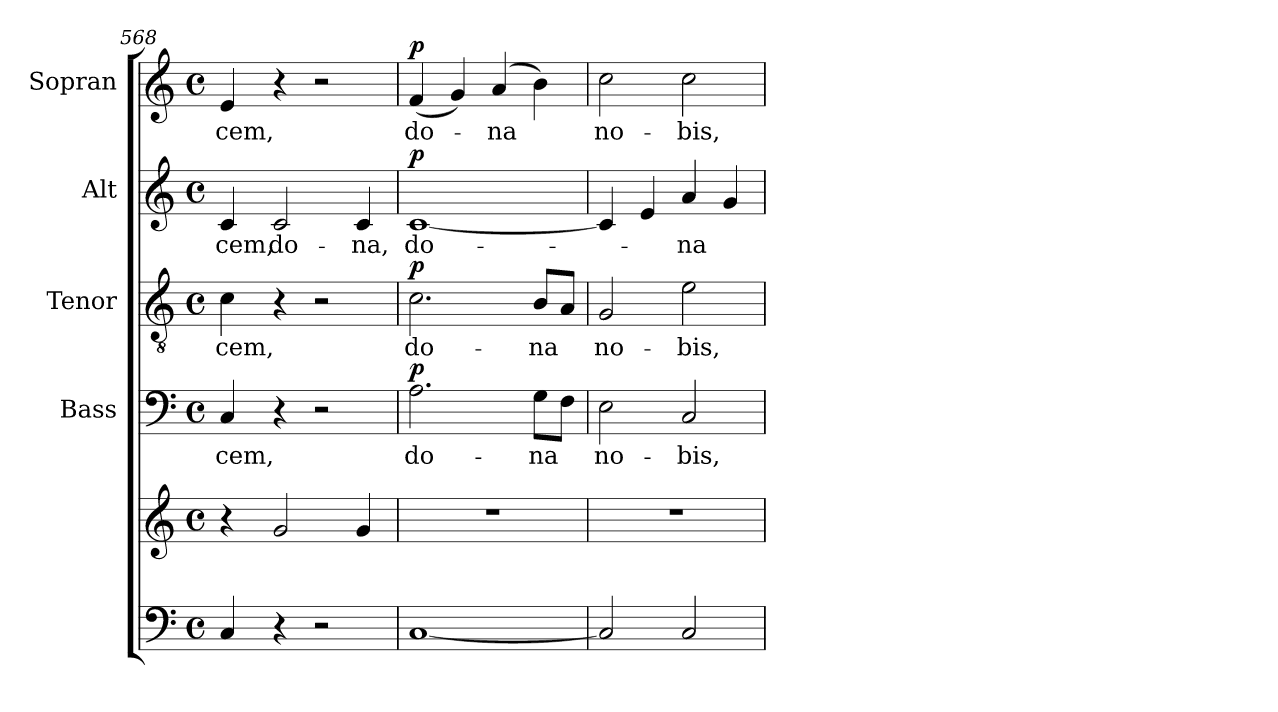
**kern	**kern	**kern	**text	**dynam	**kern	**text	**dynam	**kern	**text	**dynam	**kern	**text	**dynam
*part5	*part5	*part4	*part4	*part4	*part3	*part3	*part3	*part2	*part2	*part2	*part1	*part1	*part1
*staff6	*staff5	*staff4	*staff4	*staff4	*staff3	*staff3	*staff3	*staff2	*staff2	*staff2	*staff1	*staff1	*staff1
*	*	*I"Bass	*	*	*I"Tenor	*	*	*I"Alt	*	*	*I"Sopran	*	*
*	*	*I'B.	*	*	*I'T.	*	*	*I'A.	*	*	*I'S.	*	*
!!LO:LB:g=z
*clefF4	*clefG2	*clefF4	*	*	*clefGv2	*	*	*clefG2	*	*	*clefG2	*	*
*k[]	*k[]	*k[]	*	*	*k[]	*	*	*k[]	*	*	*k[]	*	*
*C:	*C:	*C:	*	*	*C:	*	*	*C:	*	*	*C:	*	*
*M4/4	*M4/4	*M4/4	*	*	*M4/4	*	*	*M4/4	*	*	*M4/4	*	*
*met(c)	*met(c)	*met(c)	*	*	*met(c)	*	*	*met(c)	*	*	*met(c)	*	*
=568	=568	=568	=568	=568	=568	=568	=568	=568	=568	=568	=568	=568	=568
!	!	!	!LO:LY:b	!	!	!LO:LY:b	!	!	!LO:LY:b	!	!	!LO:LY:b	!
4C/	4r	4C/	-cem,	.	4c\	-cem,	.	4c/	-cem,	.	4e/	-cem,	.
!	!	!	!	!	!	!	!	!	!LO:LY:b	!	!	!	!
4r	2g/	4r	.	.	4r	.	.	2c/	do-	.	4r	.	.
2r	.	2r	.	.	2r	.	.	.	.	.	2r	.	.
!	!	!	!	!	!	!	!	!	!LO:LY:b	!	!	!	!
.	4g/	.	.	.	.	.	.	4c/	-na,	.	.	.	.
=569	=569	=569	=569	=569	=569	=569	=569	=569	=569	=569	=569	=569	=569
!	!	!	!LO:LY:b	!LO:DY:a	!	!LO:LY:b	!LO:DY:a	!	!LO:LY:b	!LO:DY:a	!	!LO:LY:b	!LO:DY:a
[1C	1r	2.A\	do-	p	2.c\	do-	p	[1c	do-	p	(<4f/	do-	p
.	.	.	.	.	.	.	.	.	.	.	4g/)	.	.
!	!	!	!	!	!	!	!	!	!	!	!	!LO:LY:b	!
.	.	.	.	.	.	.	.	.	.	.	(4a/	-na	.
!	!	!	!LO:LY:b	!	!	!LO:LY:b	!	!	!	!	!	!	!
.	.	8G\L	-na	.	8B/L	-na	.	.	.	.	4b\)	.	.
.	.	8F\J	.	.	8A/J	.	.	.	.	.	.	.	.
=570	=570	=570	=570	=570	=570	=570	=570	=570	=570	=570	=570	=570	=570
!	!	!	!LO:LY:b	!	!	!LO:LY:b	!	!	!	!	!	!LO:LY:b	!
2C/]	1r	2E\	no-	.	2G/	no-	.	4c/]	.	.	2cc\	no-	.
.	.	.	.	.	.	.	.	4e/	.	.	.	.	.
!	!	!	!LO:LY:b	!	!	!LO:LY:b	!	!	!LO:LY:b	!	!	!LO:LY:b	!
2C/	.	2C/	-bis,	.	2e\	-bis,	.	4a/	-na	.	2cc\	-bis,	.
.	.	.	.	.	.	.	.	4g/	.	.	.	.	.
=	=	=	=	=	=	=	=	=	=	=	=	=	=
*-	*-	*-	*-	*-	*-	*-	*-	*-	*-	*-	*-	*-	*-
